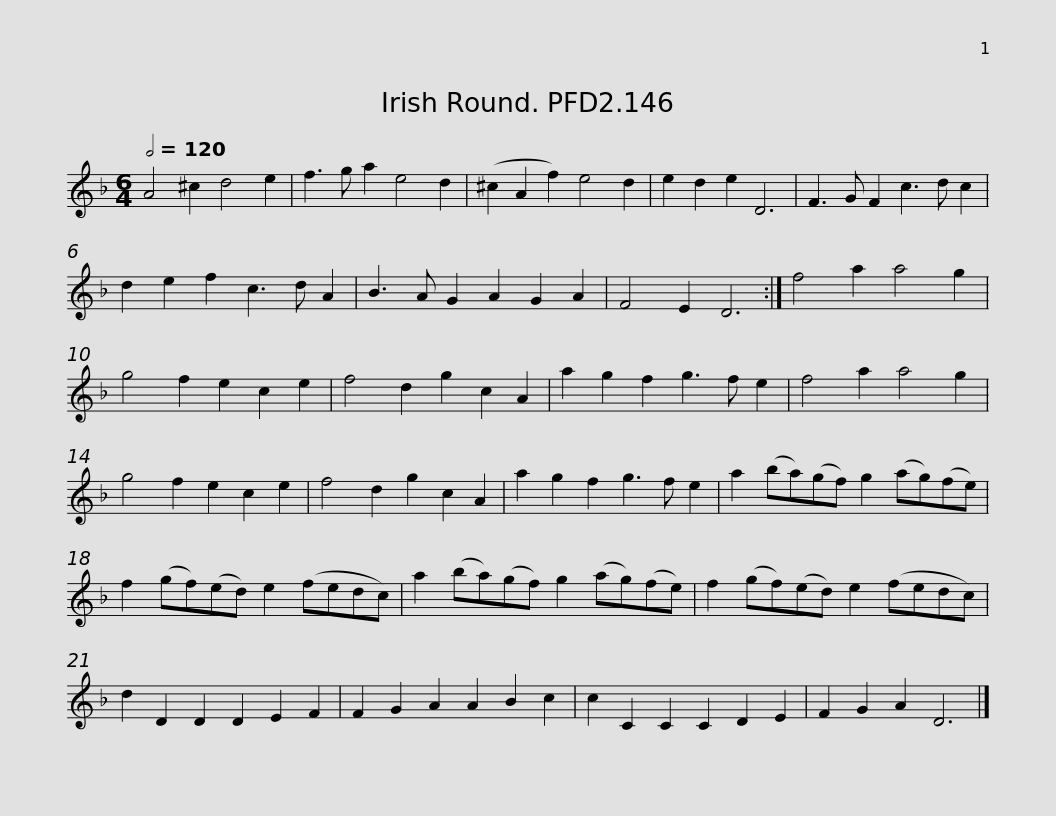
X:1
L:1/8
Q:1/2=120
M:6/4
I:linebreak $
K:Dmin
V:1 treble
V:1
 A4 ^c2 d4 e2 | f3 g a2 e4 d2 | (^c2 A2 f2) e4 d2 | e2 d2 e2 D6 | F3 G F2 c3 d c2 | %5
 d2 e2 f2 c3 d A2 |$ B3 A G2 A2 G2 A2 | F4 E2 D6 :| f4 a2 a4 g2 | g4 f2 e2 c2 e2 | %10
 f4 d2 g2 c2 A2 | a2 g2 f2 g3 f e2 | f4 a2 a4 g2 |$ g4 f2 e2 c2 e2 | f4 d2 g2 c2 A2 | %15
 a2 g2 f2 g3 f e2 | a2 (ba)(gf) g2 (ag)(fe) | f2 (gf)(ed) e2 (fedc) |$ a2 (ba)(gf) g2 (ag)(fe) | f2 (gf)(ed) e2 (fedc) | %20
 d2 D2 D2 D2 E2 F2 | F2 G2 A2 A2 B2 c2 | c2 C2 C2 C2 D2 E2 |$ F2 G2 A2 D6 |] %24
